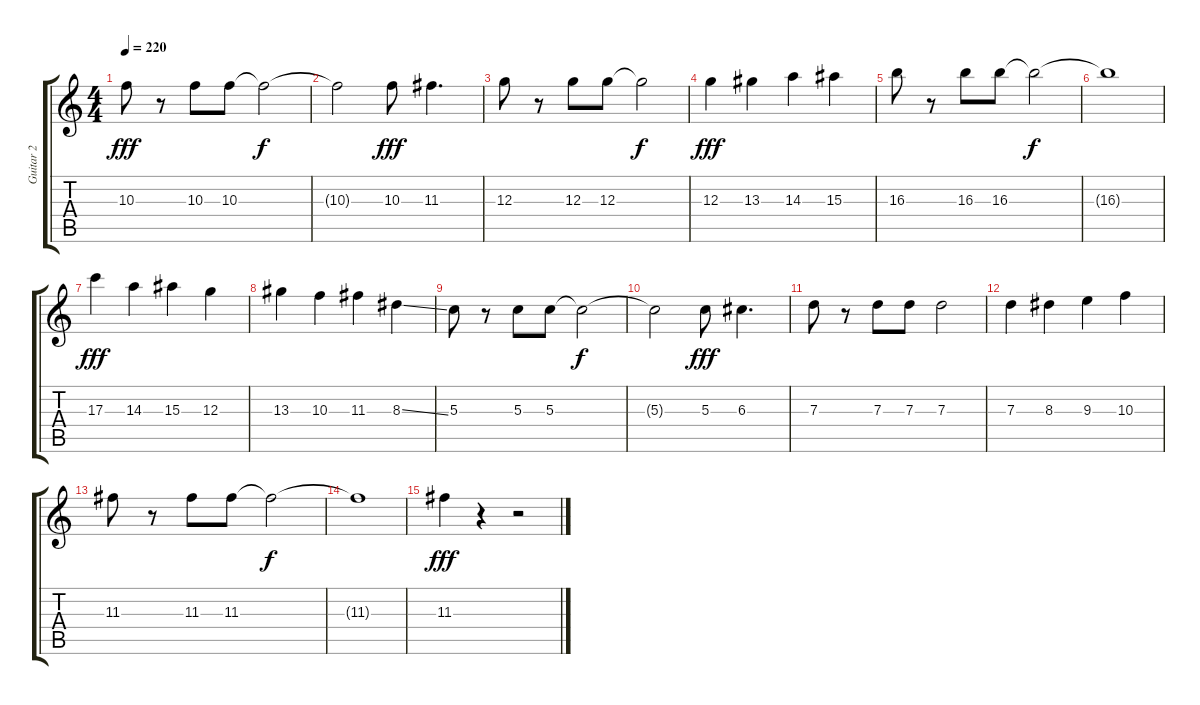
\track ("Guitar 2" "Guitar 2") {instrument distortionguitar}
\staff {score tabs}
\tuning (E4 B3 G3 D3 A2 E2) {hide}
\ts (4 4)
\tempo 220
\clef g2
\ks c
10.3.8{dy fff} r.8 10.3.8 10.3.8 10.3{t}.2{dy f} |
10.3{t}.2 10.3.8{dy fff} 11.3.4{d} |
12.3.8 r.8 12.3.8 12.3.8 12.3{t}.2{dy f} |
12.3.4{dy fff} 13.3.4 14.3.4 15.3.4 |
16.3.8 r.8 16.3.8 16.3.8 16.3{t}.2{dy f} |
16.3{t}.1 |
17.3.4{dy fff} 14.3.4 15.3.4 12.3.4 |
13.3.4 10.3.4 11.3.4 8.3{ss}.4 |
5.3.8 r.8 5.3.8 5.3.8 5.3{t}.2{dy f} |
5.3{t}.2 5.3.8{dy fff} 6.3.4{d} |
7.3.8 r.8 7.3.8 7.3.8 7.3.2 |
7.3.4 8.3.4 9.3.4 10.3.4 |
11.3.8 r.8 11.3.8 11.3.8 11.3{t}.2{dy f} |
11.3{t}.1 |
11.3.4{dy fff} r.4 r.2
